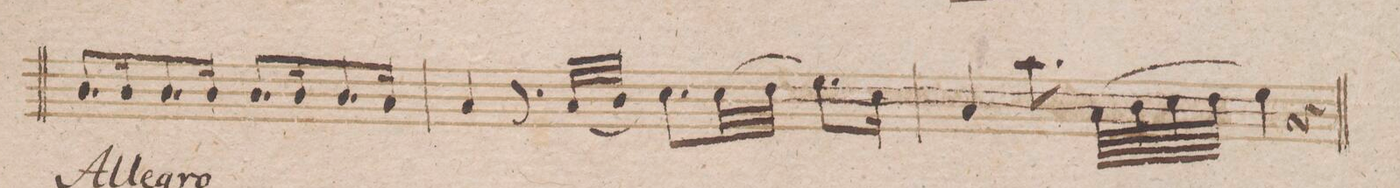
**kern	**dynam
*I"Fagotto 2do	*
*clefF4	*
*k[b-]	*
*met(c)	*
*M4/4	*
8.D^/L	.
16D/K	.
8.D/	.
16D/Jk	.
8.D/L	.
16D/K	.
8.D/	.
16C/Jk	.
=11	=11
4C/	.
8.r	.
(32C/LLL	.
32D/JJJ)	.
8.E\L	.
(32E\LL	.
32F\JJJ	.
8.G\L)	.
16E\Jk	.
=12	=12
4C/	.
8.c\	.
(64C\LLLL	.
64D\	.
64E\	.
64F\JJJJ)	.
4G\	.
4r	.
=13||	=13||
*-	*-
